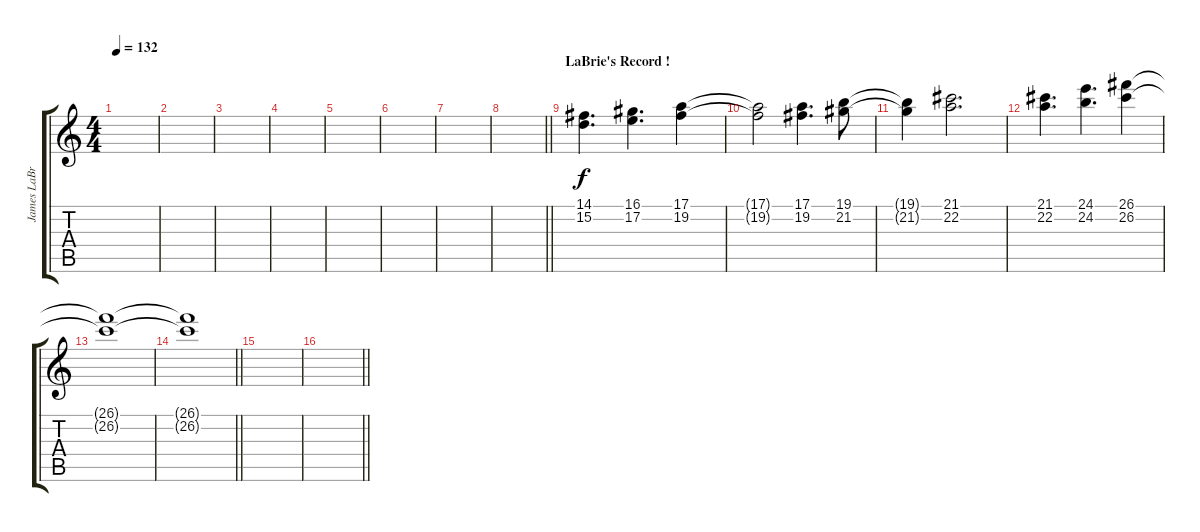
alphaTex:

\track ("James LaBrie" "James LaBr") {instrument altosax}
\staff {score tabs}
\tuning (E4 B3 G3 D3 A2 E2) {hide}
\ts (4 4)
\tempo 132
\clef g2
\ks c
|
|
|
|
|
|
|
\barLineRight lightlight
|
\section ("" "LaBrie's Record !")
(14.1 15.2).4{d} (16.1 17.2).4{d} (17.1 19.2).4 |
(17.1{t} 19.2{t}).2 (17.1 19.2).4{d} (19.1 21.2).8 |
(19.1{t} 21.2{t}).4 (21.1 22.2).2{d} |
(21.1 22.2).4{d} (24.1 24.2).4{d} (26.1 26.2).4 |
(26.1{t} 26.2{t}).1 |
\barLineRight lightlight
(26.1{t} 26.2{t}).1 |
|
\barLineRight lightlight
